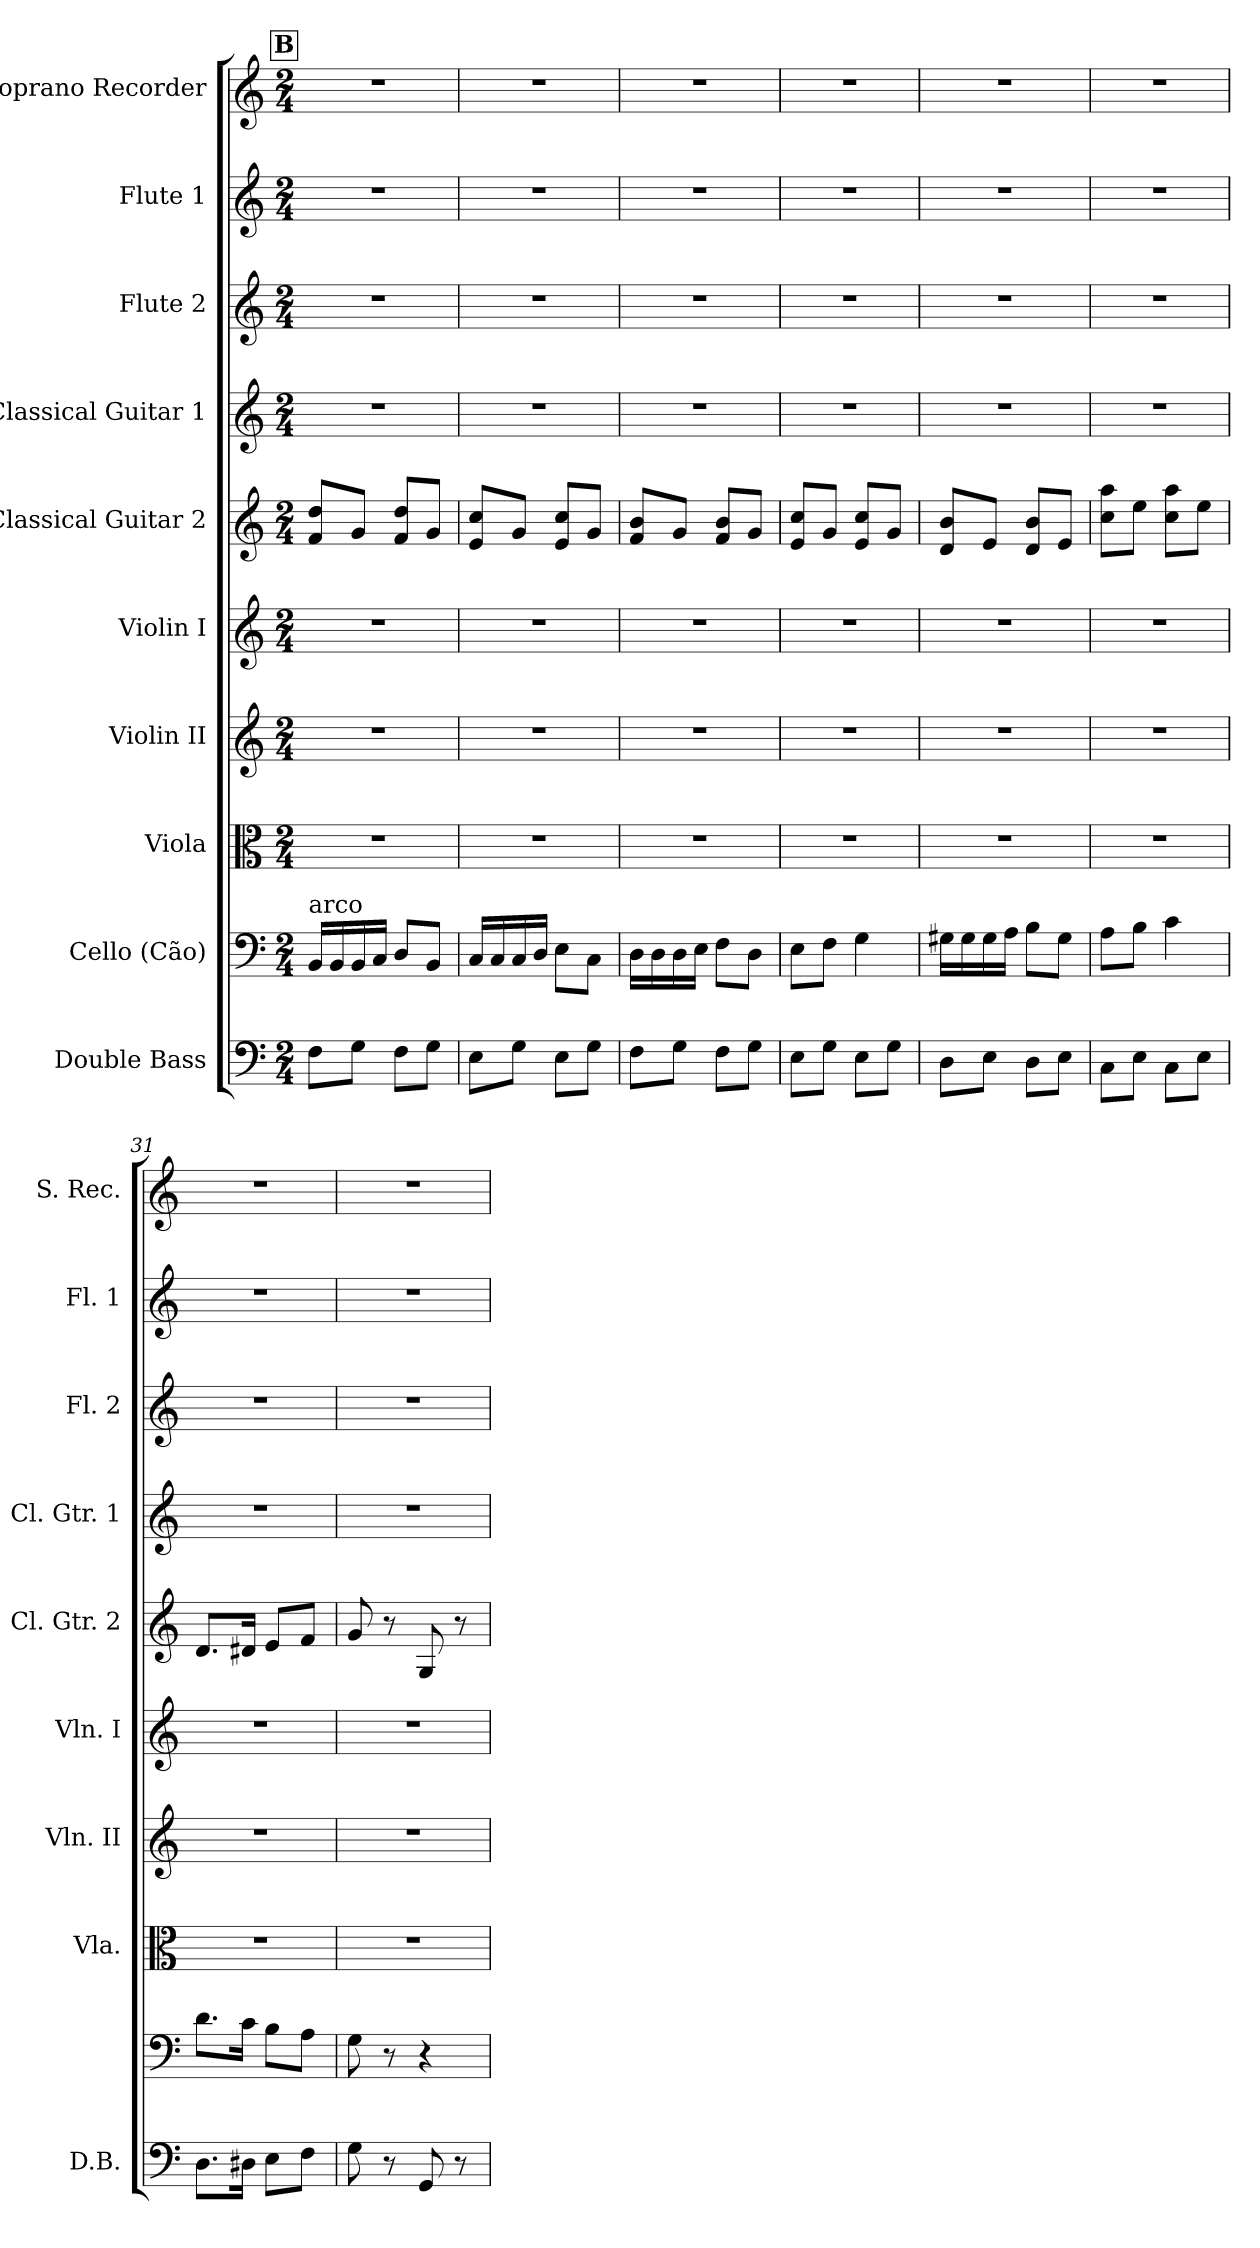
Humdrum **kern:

**kern	**kern	**kern	**kern	**kern	**kern	**kern	**kern	**kern	**kern
*part10	*part9	*part8	*part7	*part6	*part5	*part4	*part3	*part2	*part1
*staff10	*staff9	*staff8	*staff7	*staff6	*staff5	*staff4	*staff3	*staff2	*staff1
*I"Double Bass	*I"Cello (Cão)	*I"Viola	*I"Violin II	*I"Violin I	*I"Classical Guitar 2	*I"Classical Guitar 1	*I"Flute 2	*I"Flute 1	*I"Soprano Recorder
*I'D.B.	*	*I'Vla.	*I'Vln. II	*I'Vln. I	*I'Cl. Gtr. 2	*I'Cl. Gtr. 1	*I'Fl. 2	*I'Fl. 1	*I'S. Rec.
!!LO:PB:g=z
*clefF4	*clefF4	*clefC3	*clefG2	*clefG2	*clefG2	*clefG2	*clefG2	*clefG2	*clefG2
*ITrd7c12	*	*	*	*	*ITrd7c12	*ITrd7c12	*	*	*ITrd-7c-12
*k[]	*k[]	*k[]	*k[]	*k[]	*k[]	*k[]	*k[]	*k[]	*k[]
*C:	*C:	*C:	*C:	*C:	*C:	*C:	*C:	*C:	*C:
*M2/4	*M2/4	*M2/4	*M2/4	*M2/4	*M2/4	*M2/4	*M2/4	*M2/4	*M2/4
!!LO:REH:place=s1:a:B:fs=12:t=B
=25	=25	=25	=25	=25	=25	=25	=25	=25	=25
!	!LO:TX:a:t=arco	!	!	!	!	!	!	!	!
8FF\L	16BB/LL	2r	2r	2r	8F/ 8d/L	2r	2r	2r	2r
.	16BB/	.	.	.	.	.	.	.	.
8GG\J	16BB/	.	.	.	8G/J	.	.	.	.
.	16C/JJ	.	.	.	.	.	.	.	.
8FF\L	8D/L	.	.	.	8F/ 8d/L	.	.	.	.
8GG\J	8BB/J	.	.	.	8G/J	.	.	.	.
=26	=26	=26	=26	=26	=26	=26	=26	=26	=26
8EE\L	16C/LL	2r	2r	2r	8E/ 8c/L	2r	2r	2r	2r
.	16C/	.	.	.	.	.	.	.	.
8GG\J	16C/	.	.	.	8G/J	.	.	.	.
.	16D/JJ	.	.	.	.	.	.	.	.
8EE\L	8E\L	.	.	.	8E/ 8c/L	.	.	.	.
8GG\J	8C\J	.	.	.	8G/J	.	.	.	.
=27	=27	=27	=27	=27	=27	=27	=27	=27	=27
8FF\L	16D\LL	2r	2r	2r	8F/ 8B/L	2r	2r	2r	2r
.	16D\	.	.	.	.	.	.	.	.
8GG\J	16D\	.	.	.	8G/J	.	.	.	.
.	16E\JJ	.	.	.	.	.	.	.	.
8FF\L	8F\L	.	.	.	8F/ 8B/L	.	.	.	.
8GG\J	8D\J	.	.	.	8G/J	.	.	.	.
=28	=28	=28	=28	=28	=28	=28	=28	=28	=28
8EE\L	8E\L	2r	2r	2r	8E/ 8c/L	2r	2r	2r	2r
8GG\J	8F\J	.	.	.	8G/J	.	.	.	.
8EE\L	4G\	.	.	.	8E/ 8c/L	.	.	.	.
8GG\J	.	.	.	.	8G/J	.	.	.	.
=29	=29	=29	=29	=29	=29	=29	=29	=29	=29
8DD\L	16G#X\LL	2r	2r	2r	8D/ 8B/L	2r	2r	2r	2r
.	16G#\	.	.	.	.	.	.	.	.
8EE\J	16G#\	.	.	.	8E/J	.	.	.	.
.	16A\JJ	.	.	.	.	.	.	.	.
8DD\L	8B\L	.	.	.	8D/ 8B/L	.	.	.	.
8EE\J	8G#\J	.	.	.	8E/J	.	.	.	.
!!LO:PB:g=z
=30	=30	=30	=30	=30	=30	=30	=30	=30	=30
8CC\L	8A\L	2r	2r	2r	8c\ 8a\L	2r	2r	2r	2r
8EE\J	8B\J	.	.	.	8e\J	.	.	.	.
8CC\L	4c\	.	.	.	8c\ 8a\L	.	.	.	.
8EE\J	.	.	.	.	8e\J	.	.	.	.
=31	=31	=31	=31	=31	=31	=31	=31	=31	=31
8.DD\L	8.d\L	2r	2r	2r	8.D/L	2r	2r	2r	2r
16DD#X\Jk	16c\Jk	.	.	.	16D#X/Jk	.	.	.	.
8EE\L	8B\L	.	.	.	8E/L	.	.	.	.
8FF\J	8A\J	.	.	.	8F/J	.	.	.	.
=32	=32	=32	=32	=32	=32	=32	=32	=32	=32
8GG\	8G\	2r	2r	2r	8G/	2r	2r	2r	2r
8r	8r	.	.	.	8r	.	.	.	.
8GGG/	4r	.	.	.	8GG/	.	.	.	.
8r	.	.	.	.	8r	.	.	.	.
=	=	=	=	=	=	=	=	=	=
*-	*-	*-	*-	*-	*-	*-	*-	*-	*-
